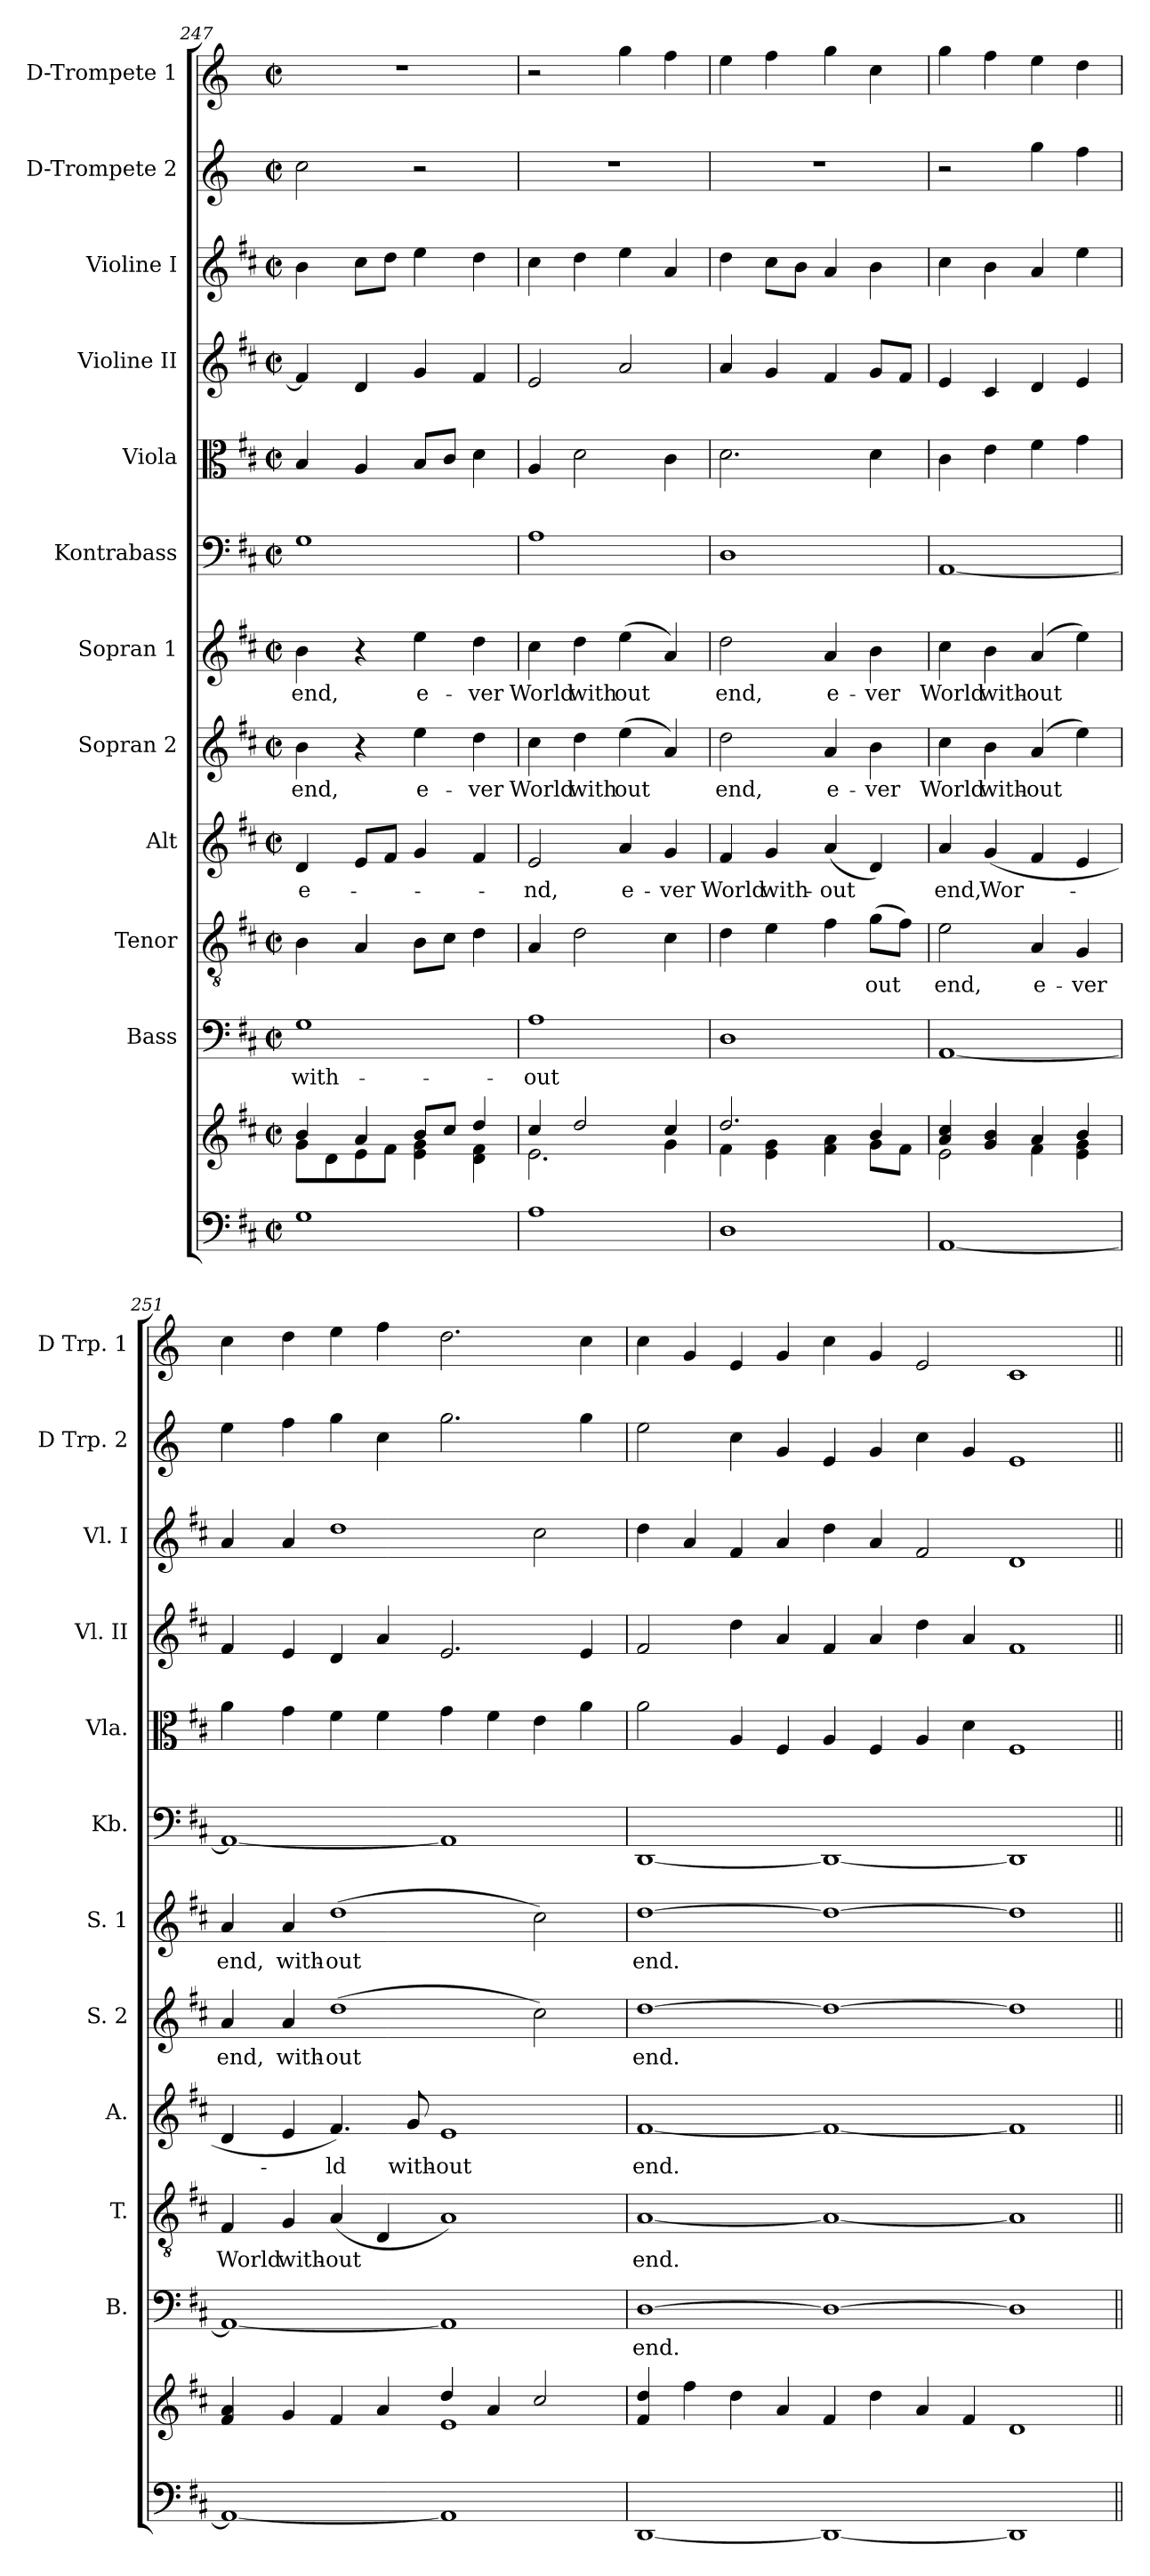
**kern	**kern	**kern	**text	**kern	**text	**kern	**text	**kern	**text	**kern	**text	**kern	**kern	**kern	**kern	**kern	**kern
*part12	*part12	*part11	*part11	*part10	*part10	*part9	*part9	*part8	*part8	*part7	*part7	*part6	*part5	*part4	*part3	*part2	*part1
*staff13	*staff12	*staff11	*staff11	*staff10	*staff10	*staff9	*staff9	*staff8	*staff8	*staff7	*staff7	*staff6	*staff5	*staff4	*staff3	*staff2	*staff1
*	*	*I"Bass	*	*I"Tenor	*	*I"Alt	*	*I"Sopran 2	*	*I"Sopran 1	*	*I"Kontrabass	*I"Viola	*I"Violine II	*I"Violine I	*I"D-Trompete 2	*I"D-Trompete 1
*	*	*I'B.	*	*I'T.	*	*I'A.	*	*I'S. 2	*	*I'S. 1	*	*I'Kb.	*I'Vla.	*I'Vl. II	*I'Vl. I	*I'D Trp. 2	*I'D Trp. 1
*clefF4	*clefG2	*clefF4	*	*clefGv2	*	*clefG2	*	*clefG2	*	*clefG2	*	*clefF4	*clefC3	*clefG2	*clefG2	*clefG2	*clefG2
*	*	*	*	*	*	*	*	*	*	*	*	*ITrd7c12	*	*	*	*ITrd-1c-2	*ITrd-1c-2
*k[f#c#]	*k[f#c#]	*k[f#c#]	*	*k[f#c#]	*	*k[f#c#]	*	*k[f#c#]	*	*k[f#c#]	*	*k[f#c#]	*k[f#c#]	*k[f#c#]	*k[f#c#]	*k[f#c#]	*k[f#c#]
*D:	*D:	*D:	*	*D:	*	*D:	*	*D:	*	*D:	*	*D:	*D:	*D:	*D:	*D:	*D:
*M2/2	*M2/2	*M2/2	*	*M2/2	*	*M2/2	*	*M2/2	*	*M2/2	*	*M2/2	*M2/2	*M2/2	*M2/2	*M2/2	*M2/2
*met(c|)	*met(c|)	*met(c|)	*	*met(c|)	*	*met(c|)	*	*met(c|)	*	*met(c|)	*	*met(c|)	*met(c|)	*met(c|)	*met(c|)	*met(c|)	*met(c|)
=247	=247	=247	=247	=247	=247	=247	=247	=247	=247	=247	=247	=247	=247	=247	=247	=247	=247
*	*^	*	*	*	*	*	*	*	*	*	*	*	*	*	*	*	*
!	!	!	!	!LO:LY:b	!	!	!	!LO:LY:b	!	!LO:LY:b	!	!LO:LY:b	!	!	!	!	!	!
1G	4b/	8g\L	1G	with-	4B\	.	4d/	e-	4b\	end,	4b\	end,	1GG	4B/	4f#/]	4b\	2dd\	1r
.	.	8d\	.	.	.	.	.	.	.	.	.	.	.	.	.	.	.	.
.	4a/	8e\	.	.	4A/	.	8e/L	.	4r	.	4r	.	.	4A/	4d/	8cc#\L	.	.
.	.	8f#\J	.	.	.	.	8f#/J	.	.	.	.	.	.	.	.	8dd\J	.	.
!	!	!	!	!	!	!	!	!	!	!LO:LY:b	!	!LO:LY:b	!	!	!	!	!	!
.	8b/L	4e\ 4g\	.	.	8B\L	.	4g/	.	4ee\	e-	4ee\	e-	.	8B/L	4g/	4ee\	2r	.
.	8cc#/J	.	.	.	8c#\J	.	.	.	.	.	.	.	.	8c#/J	.	.	.	.
!	!	!	!	!	!	!	!	!	!	!LO:LY:b	!	!LO:LY:b	!	!	!	!	!	!
.	4dd/	4d\ 4f#\	.	.	4d\	.	4f#/	.	4dd\	-ver	4dd\	-ver	.	4d\	4f#/	4dd\	.	.
=248	=248	=248	=248	=248	=248	=248	=248	=248	=248	=248	=248	=248	=248	=248	=248	=248	=248	=248
!	!	!	!	!LO:LY:b	!	!	!	!LO:LY:b	!	!LO:LY:b	!	!LO:LY:b	!	!	!	!	!	!
1A	4cc#/	2.e\	1A	-out	4A/	.	2e/	-nd,	4cc#\	World	4cc#\	World	1AA	4A/	2e/	4cc#\	1r	2r
!	!	!	!	!	!	!	!	!	!	!LO:LY:b	!	!LO:LY:b	!	!	!	!	!	!
.	2dd/	.	.	.	2d\	.	.	.	4dd\	with	4dd\	with	.	2d\	.	4dd\	.	.
!	!	!	!	!	!	!	!	!LO:LY:b	!	!LO:LY:b	!	!LO:LY:b	!	!	!	!	!	!
.	.	.	.	.	.	.	4a/	e-	(>4ee\	out	(>4ee\	out	.	.	2a/	4ee\	.	4aa\
!	!	!	!	!	!	!	!	!LO:LY:b	!	!	!	!	!	!	!	!	!	!
.	4cc#/	4g\	.	.	4c#\	.	4g/	-ver	4a/)	.	4a/)	.	.	4c#\	.	4a/	.	4gg\
!!LO:PB:g=z
=249	=249	=249	=249	=249	=249	=249	=249	=249	=249	=249	=249	=249	=249	=249	=249	=249	=249	=249
!	!	!	!	!	!	!	!	!LO:LY:b	!	!LO:LY:b	!	!LO:LY:b	!	!	!	!	!	!
1D	2.dd/	4f#\	1D	.	4d\	.	4f#/	World	2dd\	end,	2dd\	end,	1DD	2.d\	4a/	4dd\	1r	4ff#\
!	!	!	!	!	!	!	!	!LO:LY:b	!	!	!	!	!	!	!	!	!	!
.	.	4e\ 4g\	.	.	4e\	.	4g/	with-	.	.	.	.	.	.	4g/	8cc#\L	.	4gg\
.	.	.	.	.	.	.	.	.	.	.	.	.	.	.	.	8b\J	.	.
!	!	!	!	!	!	!	!	!LO:LY:b	!	!LO:LY:b	!	!LO:LY:b	!	!	!	!	!	!
.	.	4f#\ 4a\	.	.	4f#\	.	(<4a/	-out	4a/	e-	4a/	e-	.	.	4f#/	4a/	.	4aa\
!	!	!	!	!	!	!LO:LY:b	!	!	!	!LO:LY:b	!	!LO:LY:b	!	!	!	!	!	!
.	4b/	8g\L	.	.	(>8g\L	-out	4d/)	.	4b\	-ver	4b\	-ver	.	4d\	8g/L	4b\	.	4dd\
.	.	8f#\J	.	.	8f#\J)	.	.	.	.	.	.	.	.	.	8f#/J	.	.	.
=250	=250	=250	=250	=250	=250	=250	=250	=250	=250	=250	=250	=250	=250	=250	=250	=250	=250	=250
!	!	!	!	!	!	!LO:LY:b	!	!LO:LY:b	!	!LO:LY:b	!	!LO:LY:b	!	!	!	!	!	!
[1AA	4a/ 4cc#/	2e\	[1AA	.	2e\	end,	4a/	end,	4cc#\	World	4cc#\	World	[1AAA	4c#\	4e/	4cc#\	2r	4aa\
!	!	!	!	!	!	!	!	!LO:LY:b	!	!LO:LY:b	!	!LO:LY:b	!	!	!	!	!	!
.	4g/ 4b/	.	.	.	.	.	(<4g/	Wor-	4b\	with-	4b\	with-	.	4e\	4c#/	4b\	.	4gg\
!	!	!	!	!	!	!LO:LY:b	!	!	!	!LO:LY:b	!	!LO:LY:b	!	!	!	!	!	!
.	4a/	4f#\	.	.	4A/	e-	4f#/	.	(4a/	-out	(4a/	-out	.	4f#\	4d/	4a/	4aa\	4ff#\
!	!	!	!	!	!	!LO:LY:b	!	!	!	!	!	!	!	!	!	!	!	!
.	4b/	4e\ 4g\	.	.	4G/	-ver	4e/	.	4ee\)	.	4ee\)	.	.	4g\	4e/	4ee\	4gg\	4ee\
=251	=251	=251	=251	=251	=251	=251	=251	=251	=251	=251	=251	=251	=251	=251	=251	=251	=251	=251
!	!	!	!	!	!	!LO:LY:b	!	!	!	!LO:LY:b	!	!LO:LY:b	!	!	!	!	!	!
1AA_	4f#/ 4a/	1ryy	1AA_	.	4F#/	World	4d/	.	4a/	end,	4a/	end,	1AAA_	4a\	4f#/	4a/	4ff#\	4dd\
!	!	!	!	!	!	!LO:LY:b	!	!	!	!LO:LY:b	!	!LO:LY:b	!	!	!	!	!	!
.	4g/	.	.	.	4G/	with-	4e/	.	4a/	with-	4a/	with-	.	4g\	4e/	4a/	4gg\	4ee\
!	!	!	!	!	!	!LO:LY:b	!	!LO:LY:b	!	!LO:LY:b	!	!LO:LY:b	!	!	!	!	!	!
.	4f#/	.	.	.	(<4A/	-out	4.f#/)	-ld	(>1dd	-out	(>1dd	-out	.	4f#\	4d/	1dd	4aa\	4ff#\
.	4a/	.	.	.	4D/	.	.	.	.	.	.	.	.	4f#\	4a/	.	4dd\	4gg\
!	!	!	!	!	!	!	!	!LO:LY:b	!	!	!	!	!	!	!	!	!	!
.	.	.	.	.	.	.	8g/	with-	.	.	.	.	.	.	.	.	.	.
!	!	!	!	!	!	!	!	!LO:LY:b	!	!	!	!	!	!	!	!	!	!
1AA]	4dd/	1e	1AA]	.	1A)	.	1e	-out	.	.	.	.	1AAA]	4g\	2.e/	.	2.aa\	2.ee\
.	4a/	.	.	.	.	.	.	.	.	.	.	.	.	4f#\	.	.	.	.
.	2cc#/	.	.	.	.	.	.	.	2cc#\)	.	2cc#\)	.	.	4e\	.	2cc#\	.	.
.	.	.	.	.	.	.	.	.	.	.	.	.	.	4a\	4e/	.	4aa\	4dd\
*	*v	*v	*	*	*	*	*	*	*	*	*	*	*	*	*	*	*	*
=252	=252	=252	=252	=252	=252	=252	=252	=252	=252	=252	=252	=252	=252	=252	=252	=252	=252
!	!	!	!LO:LY:b	!	!LO:LY:b	!	!LO:LY:b	!	!LO:LY:b	!	!LO:LY:b	!	!	!	!	!	!
[1DD	4f#/ 4dd/	[1D	end.	[1A	end.	[1f#	end.	[1dd	end.	[1dd	end.	[1DDD	2a\	2f#/	4dd\	2ff#\	4dd\
.	4ff#\	.	.	.	.	.	.	.	.	.	.	.	.	.	4a/	.	4a/
.	4dd\	.	.	.	.	.	.	.	.	.	.	.	4A/	4dd\	4f#/	4dd\	4f#/
.	4a/	.	.	.	.	.	.	.	.	.	.	.	4F#/	4a/	4a/	4a/	4a/
1DD_	4f#/	1D_	.	1A_	.	1f#_	.	1dd_	.	1dd_	.	1DDD_	4A/	4f#/	4dd\	4f#/	4dd\
.	4dd\	.	.	.	.	.	.	.	.	.	.	.	4F#/	4a/	4a/	4a/	4a/
.	4a/	.	.	.	.	.	.	.	.	.	.	.	4A/	4dd\	2f#/	4dd\	2f#/
.	4f#/	.	.	.	.	.	.	.	.	.	.	.	4d\	4a/	.	4a/	.
1DD]	1d	1D]	.	1A]	.	1f#]	.	1dd]	.	1dd]	.	1DDD]	1F#	1f#	1d	1f#	1d
=||	=||	=||	=||	=||	=||	=||	=||	=||	=||	=||	=||	=||	=||	=||	=||	=||	=||
*-	*-	*-	*-	*-	*-	*-	*-	*-	*-	*-	*-	*-	*-	*-	*-	*-	*-
